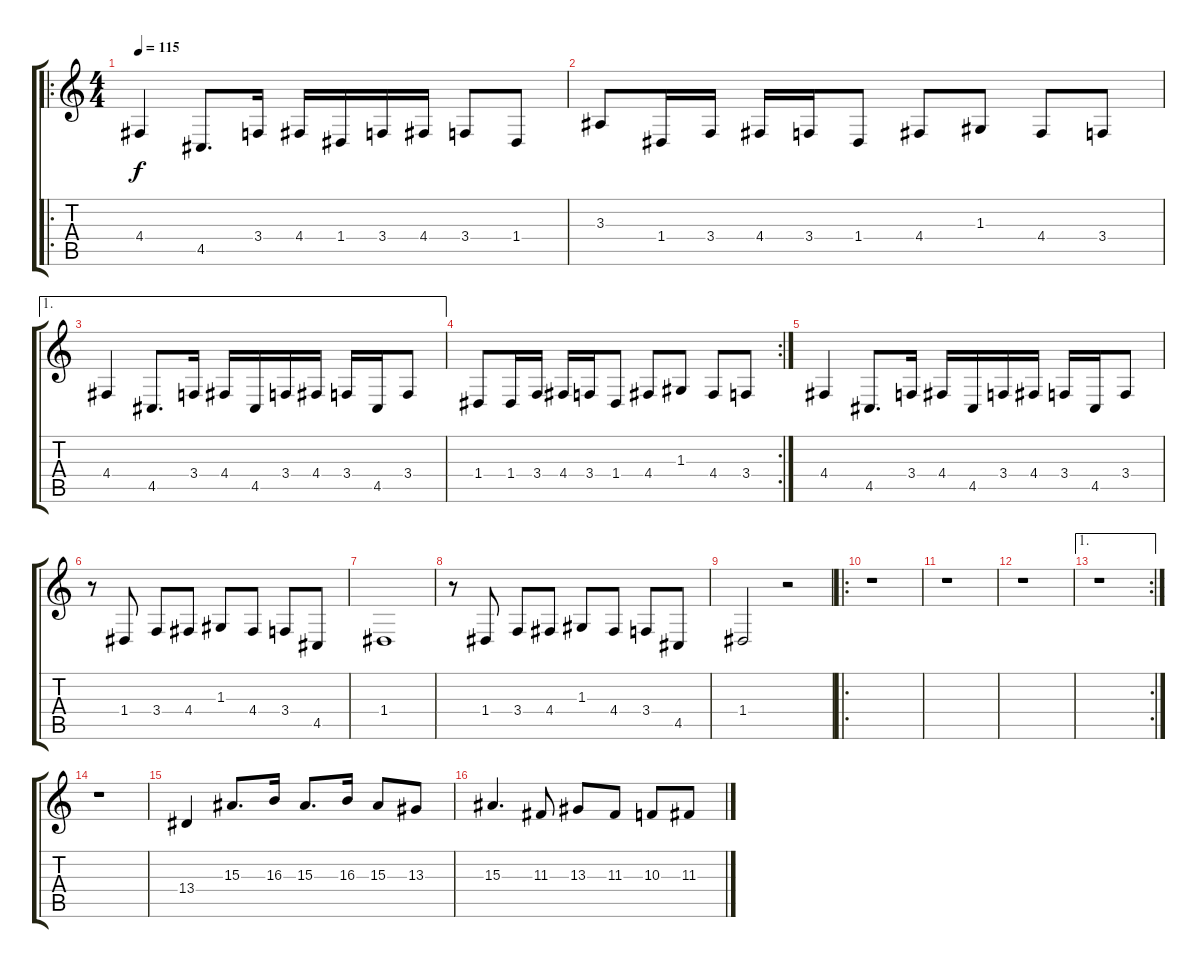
\track "" {instrument fiddle}
\staff {score tabs}
\tuning (E4 B3 G3 D3 A2 E2) {hide}
\ro
\ts (4 4)
\tempo 115
\clef g2
\ks c
4.4.4{dy f} 4.5.8{d} 3.4.16 4.4.16 1.4.16 3.4.16 4.4.16 3.4.8 1.4.8 |
3.3.8 1.4.16 3.4.16 4.4.16 3.4.16 1.4.8 4.4.8 1.3.8 4.4.8 3.4.8 |
\ae 1
4.4.4 4.5.8{d} 3.4.16 4.4.16 4.5.16 3.4.16 4.4.16 3.4.16 4.5.16 3.4.8 |
\rc 2
1.4.8 1.4.16 3.4.16 4.4.16 3.4.16 1.4.8 4.4.8 1.3.8 4.4.8 3.4.8 |
4.4.4 4.5.8{d} 3.4.16 4.4.16 4.5.16 3.4.16 4.4.16 3.4.16 4.5.16 3.4.8 |
r.8 1.4.8 3.4.8 4.4.8 1.3.8 4.4.8 3.4.8 4.5.8 |
1.4.1 |
r.8 1.4.8 3.4.8 4.4.8 1.3.8 4.4.8 3.4.8 4.5.8 |
1.4.2 r.2 |
\ro
r.1 |
r.1 |
r.1 |
\ae 1
\rc 2
r.1 |
r.1 |
13.4.4 15.3.8{d} 16.3.16 15.3.8{d} 16.3.16 15.3.8 13.3.8 |
15.3.4{d} 11.3.8 13.3.8 11.3.8 10.3.8 11.3.8
